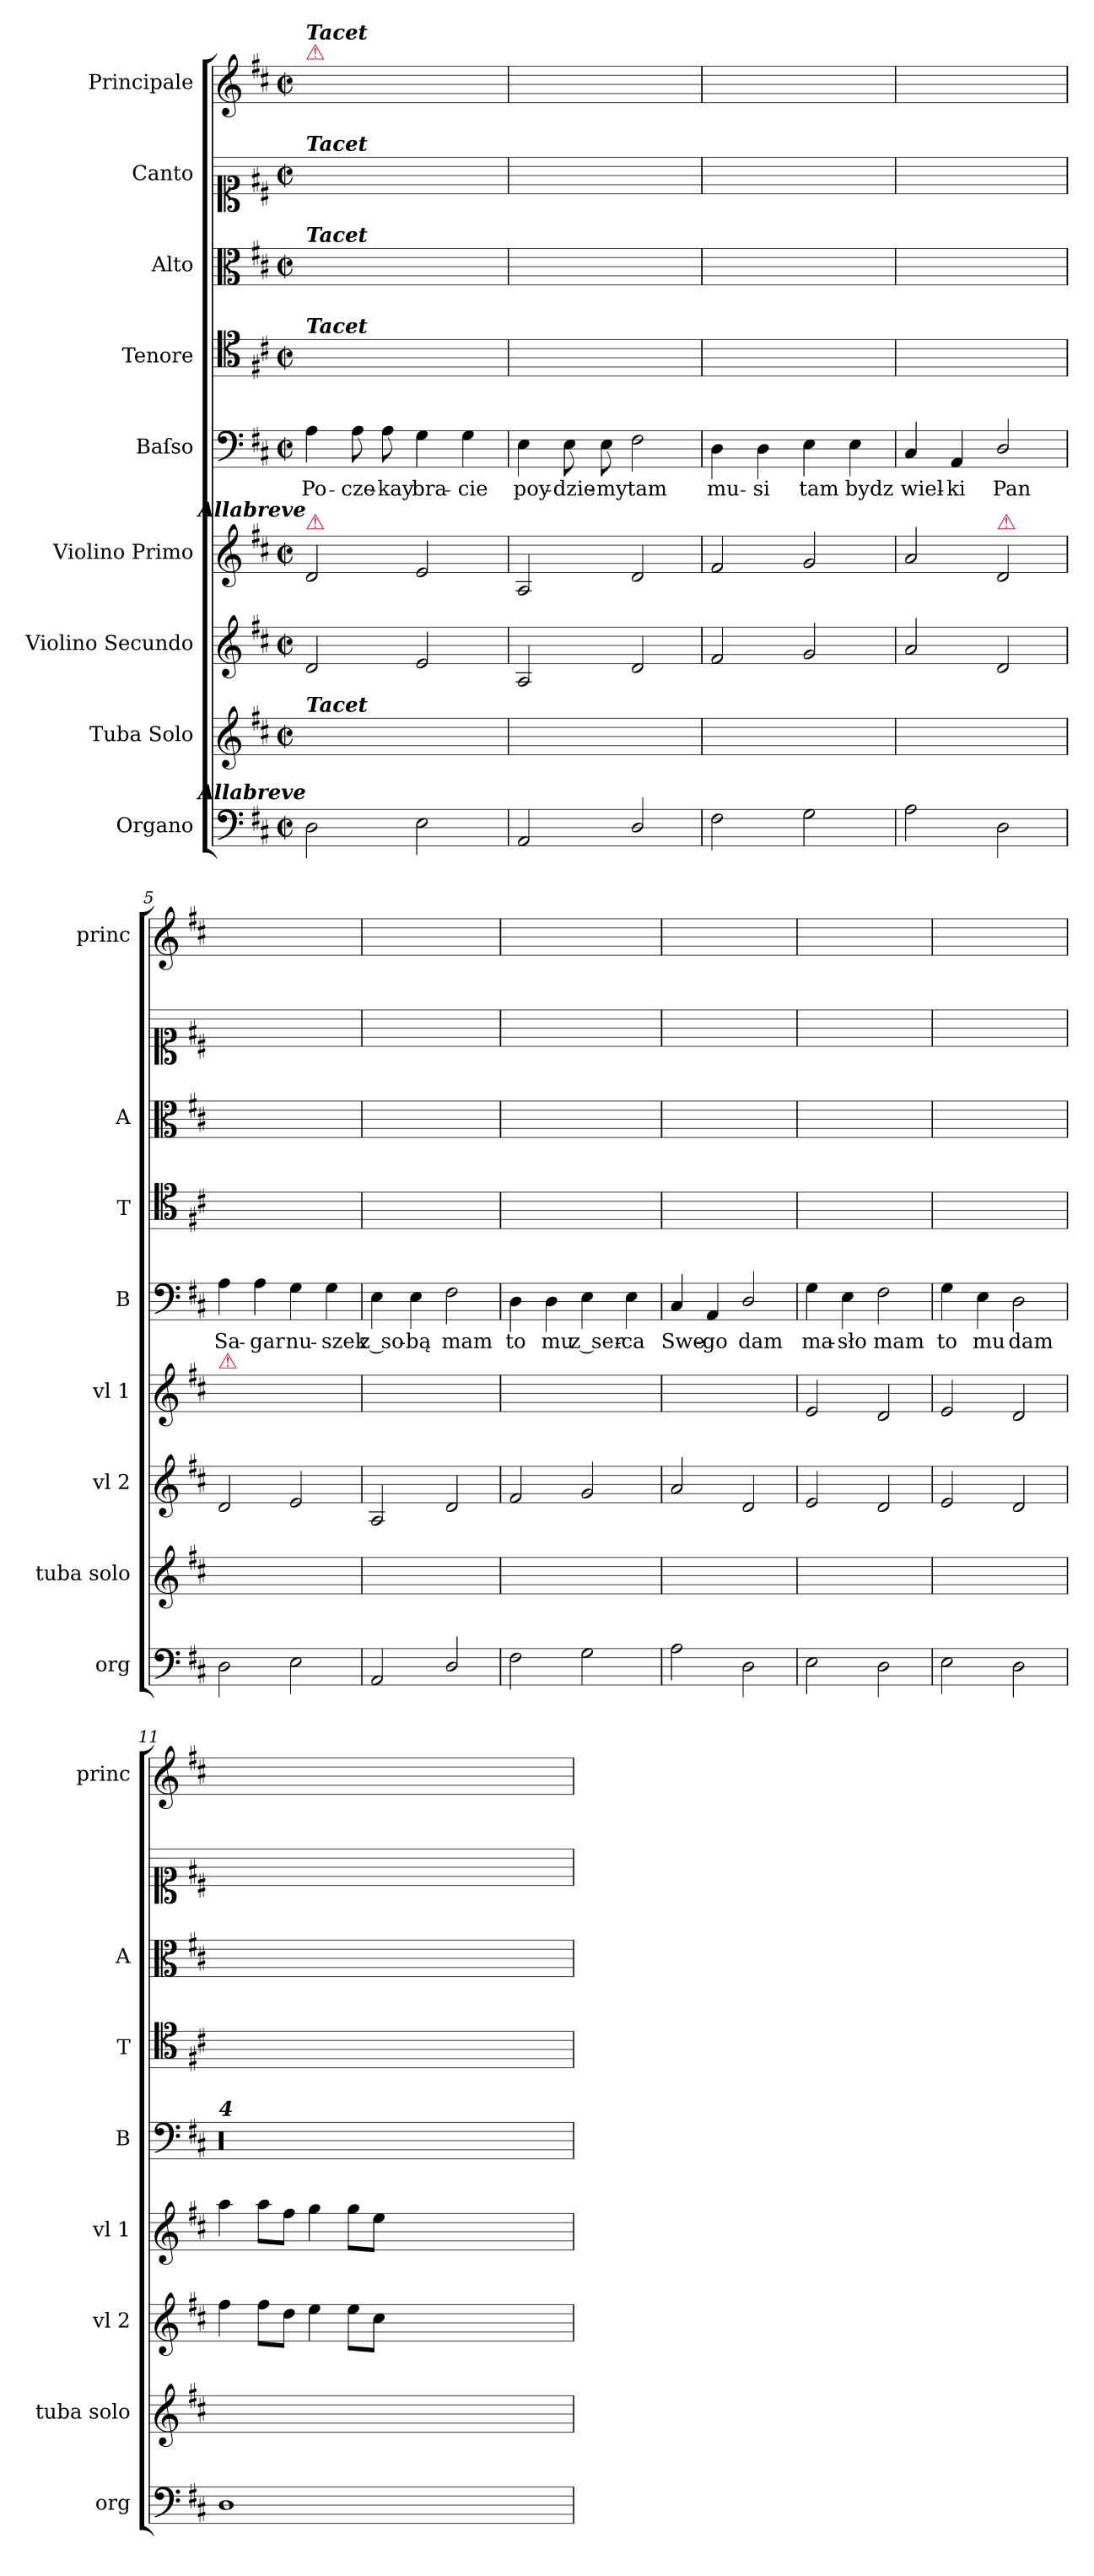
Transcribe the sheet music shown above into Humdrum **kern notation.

**kern	**kern	**kern	**kern	**kern	**text	**kern	**kern	**kern	**kern
*part9	*part8	*part7	*part6	*part5	*part5	*part4	*part3	*part2	*part1
*staff9	*staff8	*staff7	*staff6	*staff5	*staff5	*staff4	*staff3	*staff2	*staff1
*I"Organo	*I"Tuba Solo	*I"Violino Secundo	*I"Violino Primo	*I"Baſso	*	*I"Tenore	*I"Alto	*I"Canto	*I"Principale
*I'org	*I'tuba solo	*I'vl 2	*I'vl 1	*I'B	*	*I'T	*I'A	*	*I'princ
*clefF4	*clefG2	*clefG2	*clefG2	*clefF4	*	*clefC4	*clefC3	*clefC1	*clefG2
*k[f#c#]	*k[f#c#]	*k[f#c#]	*k[f#c#]	*k[f#c#]	*	*k[f#c#]	*k[f#c#]	*k[f#c#]	*k[f#c#]
*D:	*D:	*D:	*D:	*D:	*	*D:	*D:	*D:	*D:
*M2/2	*M2/2	*M2/2	*M2/2	*M2/2	*	*M2/2	*M2/2	*M2/2	*M2/2
*met(c|)	*met(c|)	*met(c|)	*met(c|)	*met(c|)	*	*met(c|)	*met(c|)	*met(c|)	*met(c|)
=1	=1	=1	=1	=1	=1	=1	=1	=1	=1
!	!	!	!	!	!	!	!	!	!LO:TX:a:color=crimson:t=⚠
!	!	!	!	!	!	!	!	!	!LO:TX:a:Bi:t=Tacet
!	!	!	!	!	!	!	!	!LO:TX:a:Bi:t=Tacet	!
!	!	!	!	!	!	!	!LO:TX:a:Bi:t=Tacet	!	!
!	!	!	!	!	!	!LO:TX:a:Bi:t=Tacet	!	!	!
!	!	!	!LO:TX:a:Bi:rj:t=Allabreve	!	!	!	!	!	!
!	!	!	!LO:TX:a:color=crimson:t=⚠	!	!	!	!	!	!
!	!LO:TX:a:Bi:t=Tacet	!	!	!	!	!	!	!	!
!LO:TX:a:Bi:rj:t=Allabreve	!	!	!	!	!	!	!	!	!
2D\	1ryy	2d/	2d/	4A\	Po-	1ryy	1ryy	1ryy	1ryy
.	.	.	.	8A\	-cze-	.	.	.	.
.	.	.	.	8A\	-kay	.	.	.	.
2E\	.	2e/	2e/	4G\	bra-	.	.	.	.
.	.	.	.	4G\	-cie	.	.	.	.
=2	=2	=2	=2	=2	=2	=2	=2	=2	=2
2AA/	1ryy	2A/	2A/	4E\	poy-	1ryy	1ryy	1ryy	1ryy
.	.	.	.	8E\	-dzie-	.	.	.	.
.	.	.	.	8E\	-my	.	.	.	.
2D/	.	2d/	2d/	2F#\	tam	.	.	.	.
=3	=3	=3	=3	=3	=3	=3	=3	=3	=3
2F#\	1ryy	2f#/	2f#/	4D\	mu-	1ryy	1ryy	1ryy	1ryy
.	.	.	.	4D\	-si	.	.	.	.
2G\	.	2g/	2g/	4E\	tam	.	.	.	.
.	.	.	.	4E\	bydz	.	.	.	.
=4	=4	=4	=4	=4	=4	=4	=4	=4	=4
2A\	1ryy	2a/	2a/	4C#/	wiel-	1ryy	1ryy	1ryy	1ryy
.	.	.	.	4AA/	-ki	.	.	.	.
!	!	!	!LO:TX:a:color=crimson:t=⚠	!	!	!	!	!	!
2D\	.	2d/	2d/	2D/	Pan	.	.	.	.
=5	=5	=5	=5	=5	=5	=5	=5	=5	=5
!	!	!	!LO:TX:a:color=crimson:t=⚠	!	!	!	!	!	!
2D\	1ryy	2d/	2d/yy	4A\	Sa-	1ryy	1ryy	1ryy	1ryy
.	.	.	.	4A\	-gar	.	.	.	.
2E\	.	2e/	2e/yy	4G\	nu-	.	.	.	.
.	.	.	.	4G\	-szek	.	.	.	.
=6	=6	=6	=6	=6	=6	=6	=6	=6	=6
2AA/	1ryy	2A/	2A/yy	4E\	z so-	1ryy	1ryy	1ryy	1ryy
.	.	.	.	4E\	-bą	.	.	.	.
2D/	.	2d/	2d/yy	2F#\	mam	.	.	.	.
=7	=7	=7	=7	=7	=7	=7	=7	=7	=7
2F#\	1ryy	2f#/	2f#/yy	4D\	to	1ryy	1ryy	1ryy	1ryy
.	.	.	.	4D\	mu	.	.	.	.
2G\	.	2g/	2g/yy	4E\	z ser-	.	.	.	.
.	.	.	.	4E\	-ca	.	.	.	.
=8	=8	=8	=8	=8	=8	=8	=8	=8	=8
2A\	1ryy	2a/	2a/yy	4C#/	Swe-	1ryy	1ryy	1ryy	1ryy
.	.	.	.	4AA/	-go	.	.	.	.
2D\	.	2d/	2d/yy	2D/	dam	.	.	.	.
=9	=9	=9	=9	=9	=9	=9	=9	=9	=9
2E\	1ryy	2e/	2e/	4G\	ma-	1ryy	1ryy	1ryy	1ryy
.	.	.	.	4E\	-sło	.	.	.	.
2D\	.	2d/	2d/	2F#\	mam	.	.	.	.
=10	=10	=10	=10	=10	=10	=10	=10	=10	=10
2E\	1ryy	2e/	2e/	4G\	to	1ryy	1ryy	1ryy	1ryy
.	.	.	.	4E\	mu	.	.	.	.
2D\	.	2d/	2d/	2D\	dam	.	.	.	.
=11	=11	=11	=11	=11	=11	=11	=11	=11	=11
!	!	!	!	!LO:TX:a:Bi:t=4	!	!	!	!	!
1D	1ryy	4ff#\	4aa\	00r	.	1ryy	1ryy	1ryy	1ryy
.	.	8ff#\L	8aa\L	.	.	.	.	.	.
.	.	8dd\J	8ff#\J	.	.	.	.	.	.
.	.	4ee\	4gg\	.	.	.	.	.	.
.	.	8ee\L	8gg\L	.	.	.	.	.	.
.	.	8cc#\J	8ee\J	.	.	.	.	.	.
0.ryy	0.ryy	0.ryy	0.ryy	.	.	0.ryy	0.ryy	0.ryy	0.ryy
=	=	=	=	=	=	=	=	=	=
*-	*-	*-	*-	*-	*-	*-	*-	*-	*-
